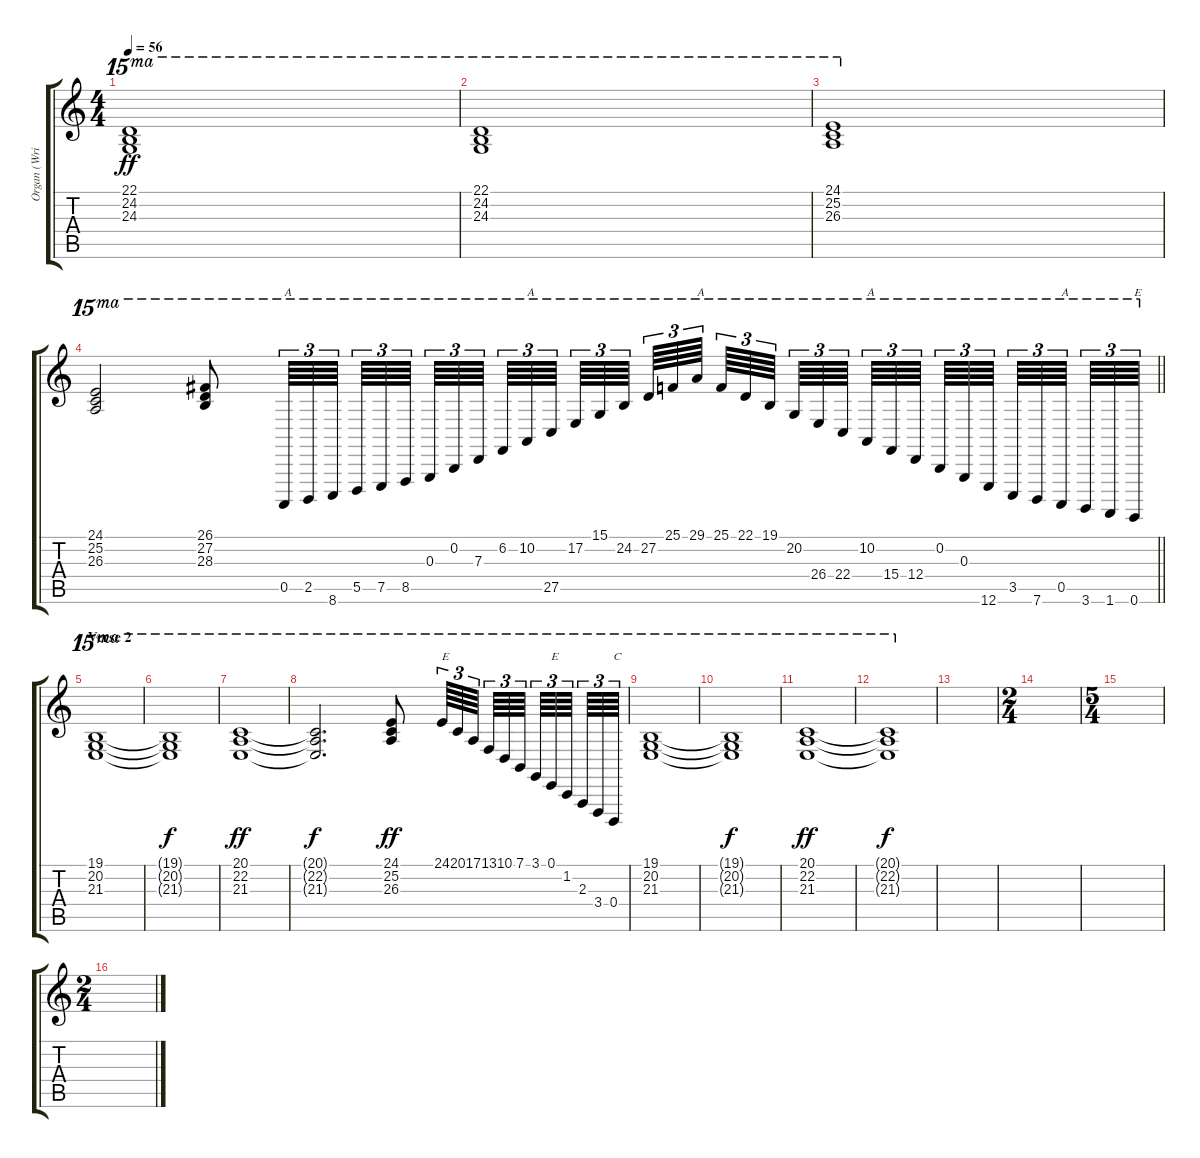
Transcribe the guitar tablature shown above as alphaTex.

\track ("Organ (Wright)" "Organ (Wri") {instrument rockorgan}
\staff {score tabs}
\tuning (E4 B3 G3 D3 A2 E2) {hide}
\ts (4 4)
\tempo 56
\clef g2
\ks c
(22.1 24.2 24.3).1{ot 15ma dy ff} |
(22.1 24.2 24.3).1{ot 15ma} |
(24.1 25.2 26.3).1{ot 15ma} |
\barLineRight lightlight
(24.1 25.2 26.3).2{ot 15ma} (26.1 27.2 28.3).8{ot 15ma} 0.5.64{tu (3 2) ot 15ma txt "A"} 2.5.64{tu (3 2) ot 15ma} 8.6.64{tu (3 2) ot 15ma beam splitsecondary} 5.5.64{tu (3 2) ot 15ma} 7.5.64{tu (3 2) ot 15ma} 8.5.64{tu (3 2) ot 15ma beam splitsecondary} 0.3.64{tu (3 2) ot 15ma} 0.2.64{tu (3 2) ot 15ma} 7.3.64{tu (3 2) ot 15ma beam splitsecondary} 6.2.64{tu (3 2) ot 15ma} 10.2.64{tu (3 2) ot 15ma txt "A"} 27.5.64{tu (3 2) ot 15ma} 17.2.64{tu (3 2) ot 15ma} 15.1.64{tu (3 2) ot 15ma} 24.2.64{tu (3 2) ot 15ma beam splitsecondary} 27.2.64{tu (3 2) ot 15ma} 25.1.64{tu (3 2) ot 15ma} 29.1.64{tu (3 2) ot 15ma txt "A" beam splitsecondary} 25.1.64{tu (3 2) ot 15ma} 22.1.64{tu (3 2) ot 15ma} 19.1.64{tu (3 2) ot 15ma beam splitsecondary} 20.2.64{tu (3 2) ot 15ma} 26.4.64{tu (3 2) ot 15ma} 22.4.64{tu (3 2) ot 15ma beam splitsecondary} 10.2.64{tu (3 2) ot 15ma txt "A"} 15.4.64{tu (3 2) ot 15ma} 12.4.64{tu (3 2) ot 15ma beam splitsecondary} 0.2.64{tu (3 2) ot 15ma} 0.3.64{tu (3 2) ot 15ma} 12.6.64{tu (3 2) ot 15ma beam splitsecondary} 3.5.64{tu (3 2) ot 15ma} 7.6.64{tu (3 2) ot 15ma} 0.5.64{tu (3 2) ot 15ma txt "A" beam splitsecondary} 3.6.64{tu (3 2) ot 15ma} 1.6.64{tu (3 2) ot 15ma} 0.6.64{tu (3 2) ot 15ma txt "E"} |
\section ("" "Verse 2")
(19.1 20.2 21.3).1{ot 15ma} |
(19.1{t} 20.2{t} 21.3{t}).1{ot 15ma dy f} |
(20.1 22.2 21.3).1{ot 15ma dy ff} |
(20.1{t} 22.2{t} 21.3{t}).2{d ot 15ma dy f} (24.1 25.2 26.3).8{ot 15ma dy ff} 24.1.64{tu (3 2) ot 15ma txt "E"} 20.1.64{tu (3 2) ot 15ma} 17.1.64{tu (3 2) ot 15ma beam splitsecondary} 13.1.64{tu (3 2) ot 15ma} 10.1.64{tu (3 2) ot 15ma} 7.1.64{tu (3 2) ot 15ma beam splitsecondary} 3.1.64{tu (3 2) ot 15ma} 0.1.64{tu (3 2) ot 15ma txt "E"} 1.2.64{tu (3 2) ot 15ma beam splitsecondary} 2.3.64{tu (3 2) ot 15ma} 3.4.64{tu (3 2) ot 15ma} 0.4.64{tu (3 2) ot 15ma txt "C"} |
(19.1 20.2 21.3).1{ot 15ma} |
(19.1{t} 20.2{t} 21.3{t}).1{ot 15ma dy f} |
(20.1 22.2 21.3).1{ot 15ma dy ff} |
(20.1{t} 22.2{t} 21.3{t}).1{ot 15ma dy f} |
|
\ts (2 4)
|
\ts (5 4)
|
\ts (2 4)
